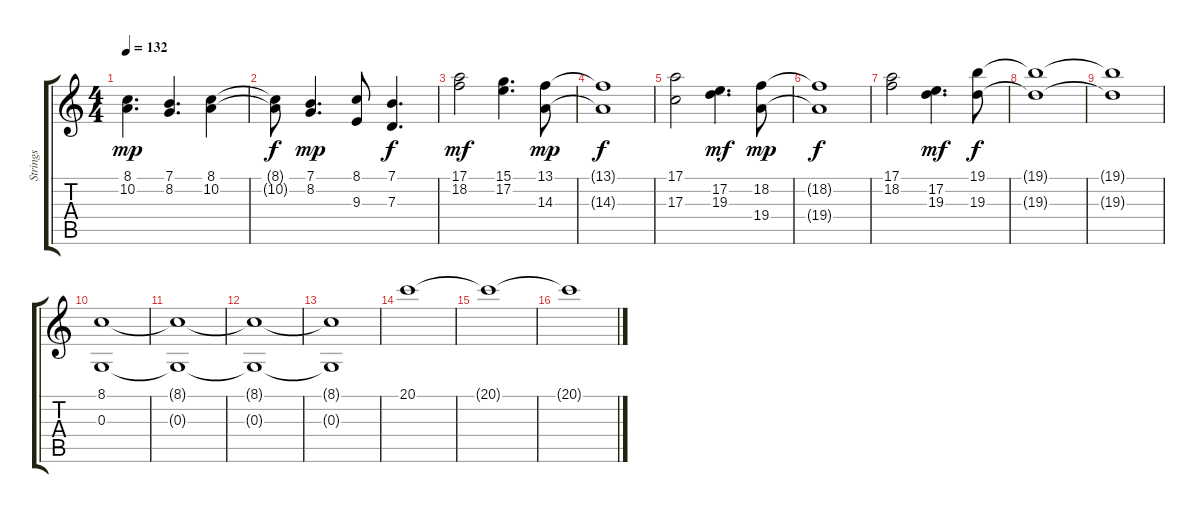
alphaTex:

\track ("Strings" "Strings") {instrument stringensemble1}
\staff {score tabs}
\tuning (E4 B3 G3 D3 A2 E2) {hide}
\ts (4 4)
\tempo 132
\clef g2
\ks c
(8.1 10.2).4{d dy mp} (7.1 8.2).4{d} (8.1 10.2).4 |
(8.1{t} 10.2{t}).8{dy f} (7.1 8.2).4{d dy mp} (8.1 9.3).8 (7.1 7.3).4{d dy f} |
(17.1 18.2).2{dy mf} (15.1 17.2).4{d} (13.1 14.3).8{dy mp} |
(13.1{t} 14.3{t}).1{dy f} |
(17.1 17.3).2 (17.2 19.3).4{d dy mf} (18.2 19.4).8{dy mp} |
(18.2{t} 19.4{t}).1{dy f} |
(17.1 18.2).2 (17.2 19.3).4{d dy mf} (19.1 19.3).8{dy f} |
(19.1{t} 19.3{t}).1 |
(19.1{t} 19.3{t}).1 |
(8.1 0.3).1 |
(8.1{t} 0.3{t}).1 |
(8.1{t} 0.3{t}).1 |
(8.1{t} 0.3{t}).1 |
20.1.1 |
20.1{t}.1 |
20.1{t}.1
